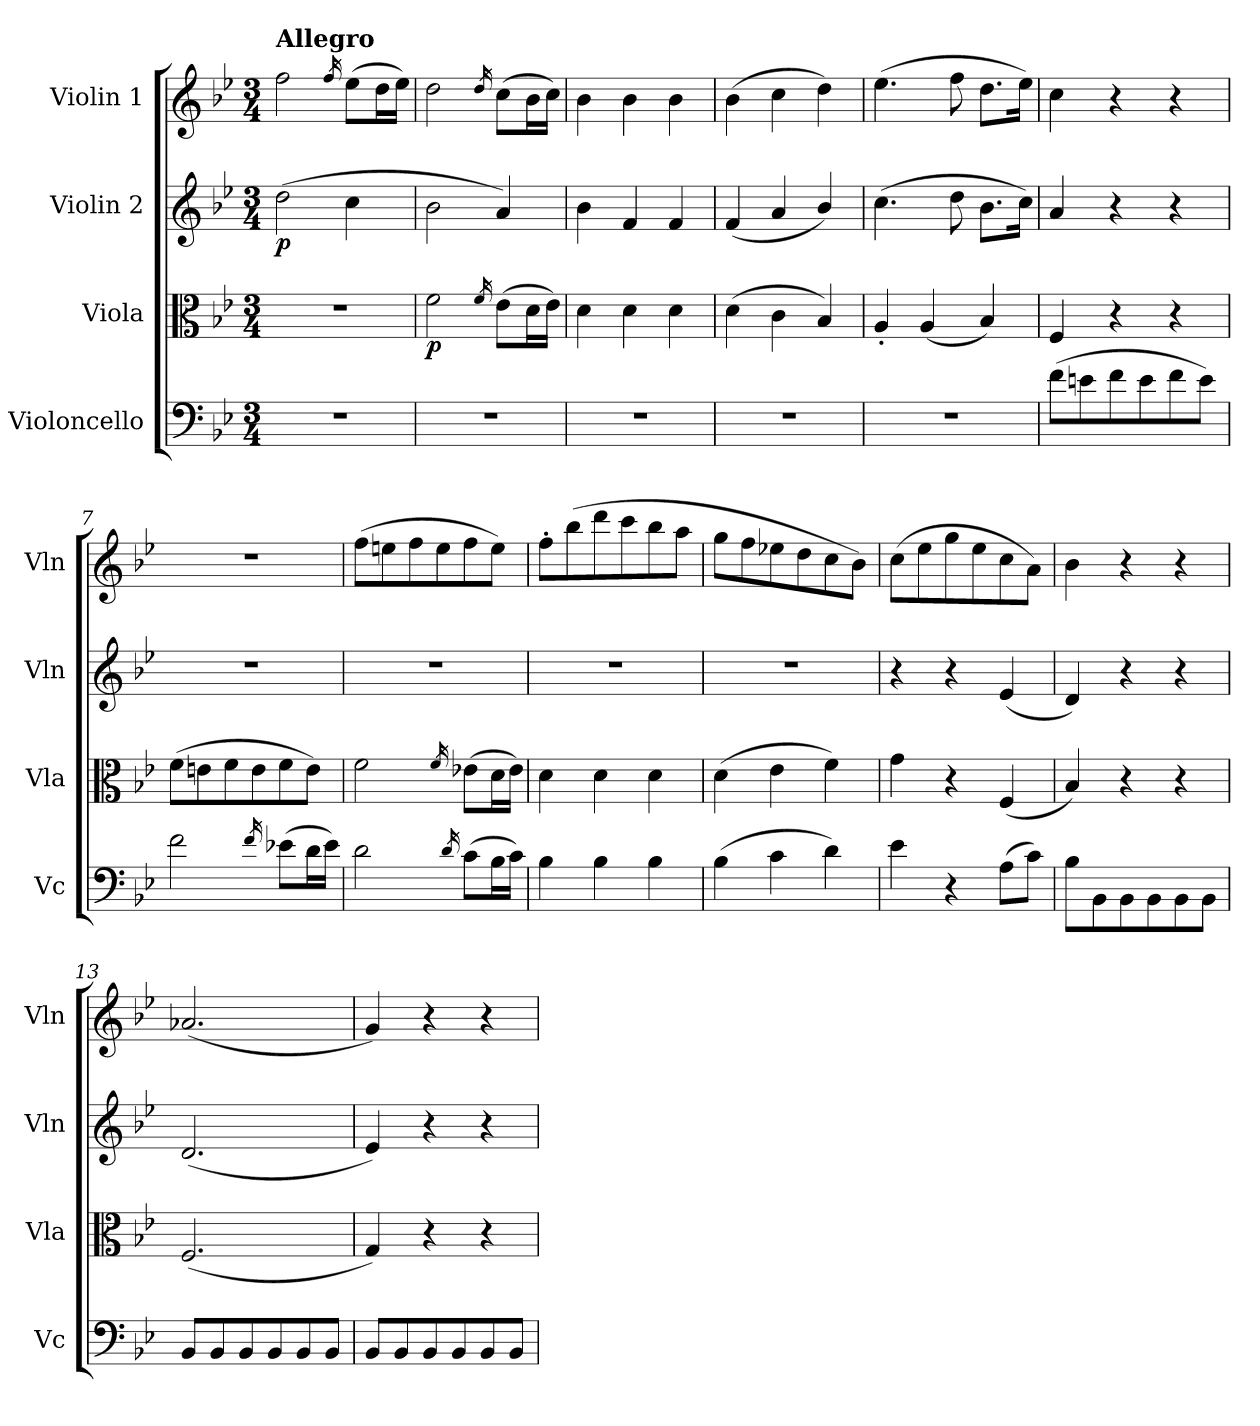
**kern	**dynam	**kern	**dynam	**kern	**dynam	**kern	**dynam
*part4	*part4	*part3	*part3	*part2	*part2	*part1	*part1
*staff4	*staff4	*staff3	*staff3	*staff2	*staff2	*staff1	*staff1
*I"Violoncello	*	*I"Viola	*	*I"Violin 2	*	*I"Violin 1	*
*I'Vc	*	*I'Vla	*	*I'Vln	*	*I'Vln	*
*clefF4	*	*clefC3	*	*clefG2	*	*clefG2	*
*k[b-e-]	*	*k[b-e-]	*	*k[b-e-]	*	*k[b-e-]	*
*M3/4	*	*M3/4	*	*M3/4	*	*M3/4	*
=1	=1	=1	=1	=1	=1	=1	=1
!	!	!	!	!	!	!LO:TX:a:B:t=Allegro	!
!	!	!	!	!	!LO:DY:b	!	!LO:DY:b
2.r	.	2.r	.	(>2dd\	p	2ff\	other-dynamics
.	.	.	.	.	.	16qff/	.
.	.	.	.	4cc\	.	(>8ee-\L	.
.	.	.	.	.	.	16dd\L	.
.	.	.	.	.	.	16ee-\JJ)	.
=2	=2	=2	=2	=2	=2	=2	=2
!	!	!	!LO:DY:b	!	!	!	!
2.r	.	2f\	p	2b-\	.	2dd\	.
.	.	16qf/	.	.	.	16qdd/	.
.	.	(>8e-\L	.	4a/)	.	(>8cc\L	.
.	.	16d\L	.	.	.	16b-\L	.
.	.	16e-\JJ)	.	.	.	16cc\JJ)	.
=3	=3	=3	=3	=3	=3	=3	=3
2.r	.	4d\	.	4b-\	.	4b-\	.
.	.	4d\	.	4f/	.	4b-\	.
.	.	4d\	.	4f/	.	4b-\	.
=4	=4	=4	=4	=4	=4	=4	=4
2.r	.	(>4d\	.	(<4f/	.	(>4b-\	.
.	.	4c\	.	4a/	.	4cc\	.
.	.	4B-/)	.	4b-/)	.	4dd\)	.
=5	=5	=5	=5	=5	=5	=5	=5
2.r	.	4A'/	.	(>4.cc\	.	(>4.ee-\	.
.	.	(<4A/	.	.	.	.	.
.	.	.	.	8dd\	.	8ff\	.
.	.	4B-/)	.	8.b-\L	.	8.dd\L	.
.	.	.	.	16cc\Jk)	.	16ee-\Jk)	.
=6	=6	=6	=6	=6	=6	=6	=6
!	!LO:DY:b	!	!	!	!	!	!
(>8f\L	other-dynamics	4F/	.	4a/	.	4cc\	.
8en\	.	.	.	.	.	.	.
8f\	.	4r	.	4r	.	4r	.
8e\	.	.	.	.	.	.	.
8f\	.	4r	.	4r	.	4r	.
8e\J)	.	.	.	.	.	.	.
=7	=7	=7	=7	=7	=7	=7	=7
2f\	.	(>8f\L	.	2.r	.	2.r	.
.	.	8en\	.	.	.	.	.
.	.	8f\	.	.	.	.	.
.	.	8e\	.	.	.	.	.
16qf/	.	.	.	.	.	.	.
(>8e-X\L	.	8f\	.	.	.	.	.
16d\L	.	8e\J)	.	.	.	.	.
16e-\JJ)	.	.	.	.	.	.	.
=8	=8	=8	=8	=8	=8	=8	=8
2d\	.	2f\	.	2.r	.	(>8ff\L	.
.	.	.	.	.	.	8een\	.
.	.	.	.	.	.	8ff\	.
.	.	.	.	.	.	8ee\	.
16qd/	.	16qf/	.	.	.	.	.
(>8c\L	.	(>8e-X\L	.	.	.	8ff\	.
16B-\L	.	16d\L	.	.	.	8ee\J)	.
16c\JJ)	.	16e-\JJ)	.	.	.	.	.
=9	=9	=9	=9	=9	=9	=9	=9
4B-\	.	4d\	.	2.r	.	8ff'\L	.
.	.	.	.	.	.	(>8bb-\	.
4B-\	.	4d\	.	.	.	8ddd\	.
.	.	.	.	.	.	8ccc\	.
4B-\	.	4d\	.	.	.	8bb-\	.
.	.	.	.	.	.	8aa\J	.
!!LO:LB:g=z
=10	=10	=10	=10	=10	=10	=10	=10
(>4B-\	.	(>4d\	.	2.r	.	8gg\L	.
.	.	.	.	.	.	8ff\	.
4c\	.	4e-\	.	.	.	8ee-X\	.
.	.	.	.	.	.	8dd\	.
4d\)	.	4f\)	.	.	.	8cc\	.
.	.	.	.	.	.	8b-\J)	.
=11	=11	=11	=11	=11	=11	=11	=11
4e-\	.	4g\	.	4r	.	(>8cc\L	.
.	.	.	.	.	.	8ee-\	.
4r	.	4r	.	4r	.	8gg\	.
.	.	.	.	.	.	8ee-\	.
(>8A\L	.	(<4F/	.	(<4e-/	.	8cc\	.
8c\J)	.	.	.	.	.	8a\J)	.
=12	=12	=12	=12	=12	=12	=12	=12
8B-\L	.	4B-/)	.	4d/)	.	4b-\	.
8BB-\	.	.	.	.	.	.	.
8BB-\	.	4r	.	4r	.	4r	.
8BB-\	.	.	.	.	.	.	.
8BB-\	.	4r	.	4r	.	4r	.
8BB-\J	.	.	.	.	.	.	.
=13	=13	=13	=13	=13	=13	=13	=13
8BB-/L	.	(<2.F/	.	(<2.d/	.	(<2.a-X/	.
8BB-/	.	.	.	.	.	.	.
8BB-/	.	.	.	.	.	.	.
8BB-/	.	.	.	.	.	.	.
8BB-/	.	.	.	.	.	.	.
8BB-/J	.	.	.	.	.	.	.
=14	=14	=14	=14	=14	=14	=14	=14
8BB-/L	.	4G/)	.	4e-/)	.	4g/)	.
8BB-/	.	.	.	.	.	.	.
8BB-/	.	4r	.	4r	.	4r	.
8BB-/	.	.	.	.	.	.	.
8BB-/	.	4r	.	4r	.	4r	.
8BB-/J	.	.	.	.	.	.	.
=	=	=	=	=	=	=	=
*-	*-	*-	*-	*-	*-	*-	*-
